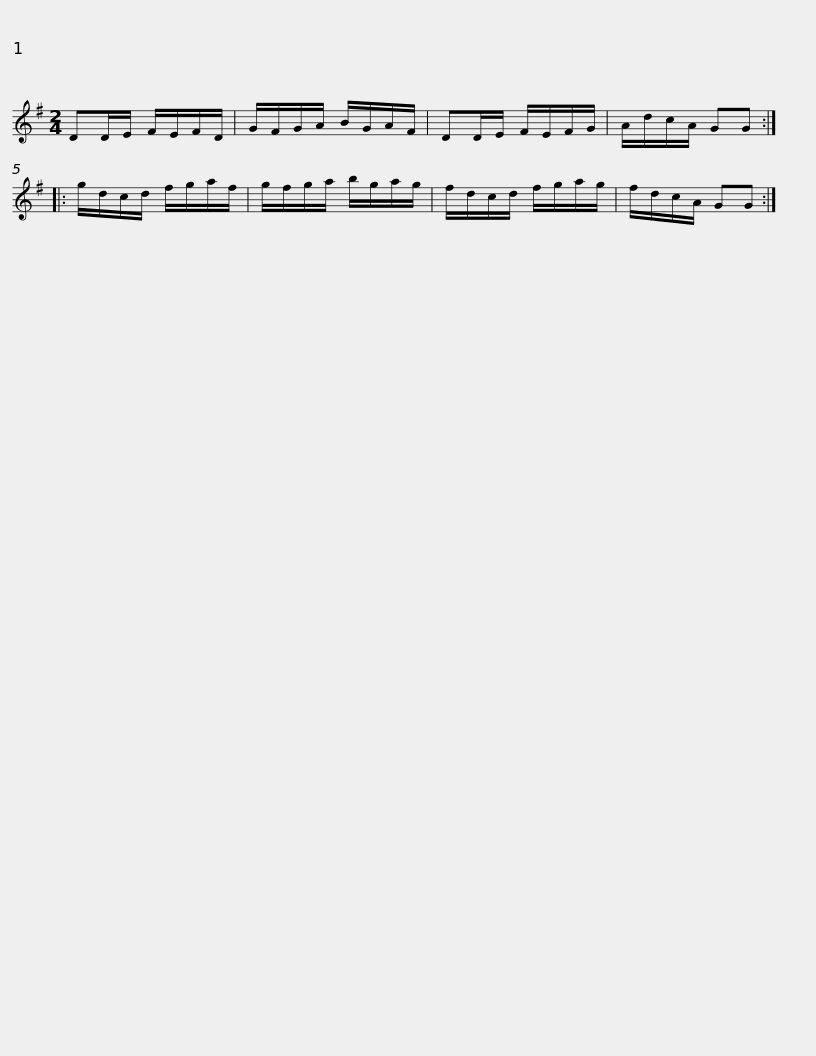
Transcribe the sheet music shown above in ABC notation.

X:1
L:1/8
M:2/4
I:linebreak $
K:G
V:1 treble
V:1
 DD/E/ F/E/F/D/ | G/F/G/A/ B/G/A/F/ | DD/E/ F/E/F/G/ | A/d/c/A/ GG :: g/d/c/d/ f/g/a/f/ | %5
 g/f/g/a/ b/g/a/g/ |$ f/d/c/d/ f/g/a/g/ | f/d/c/A/ GG :| %8
